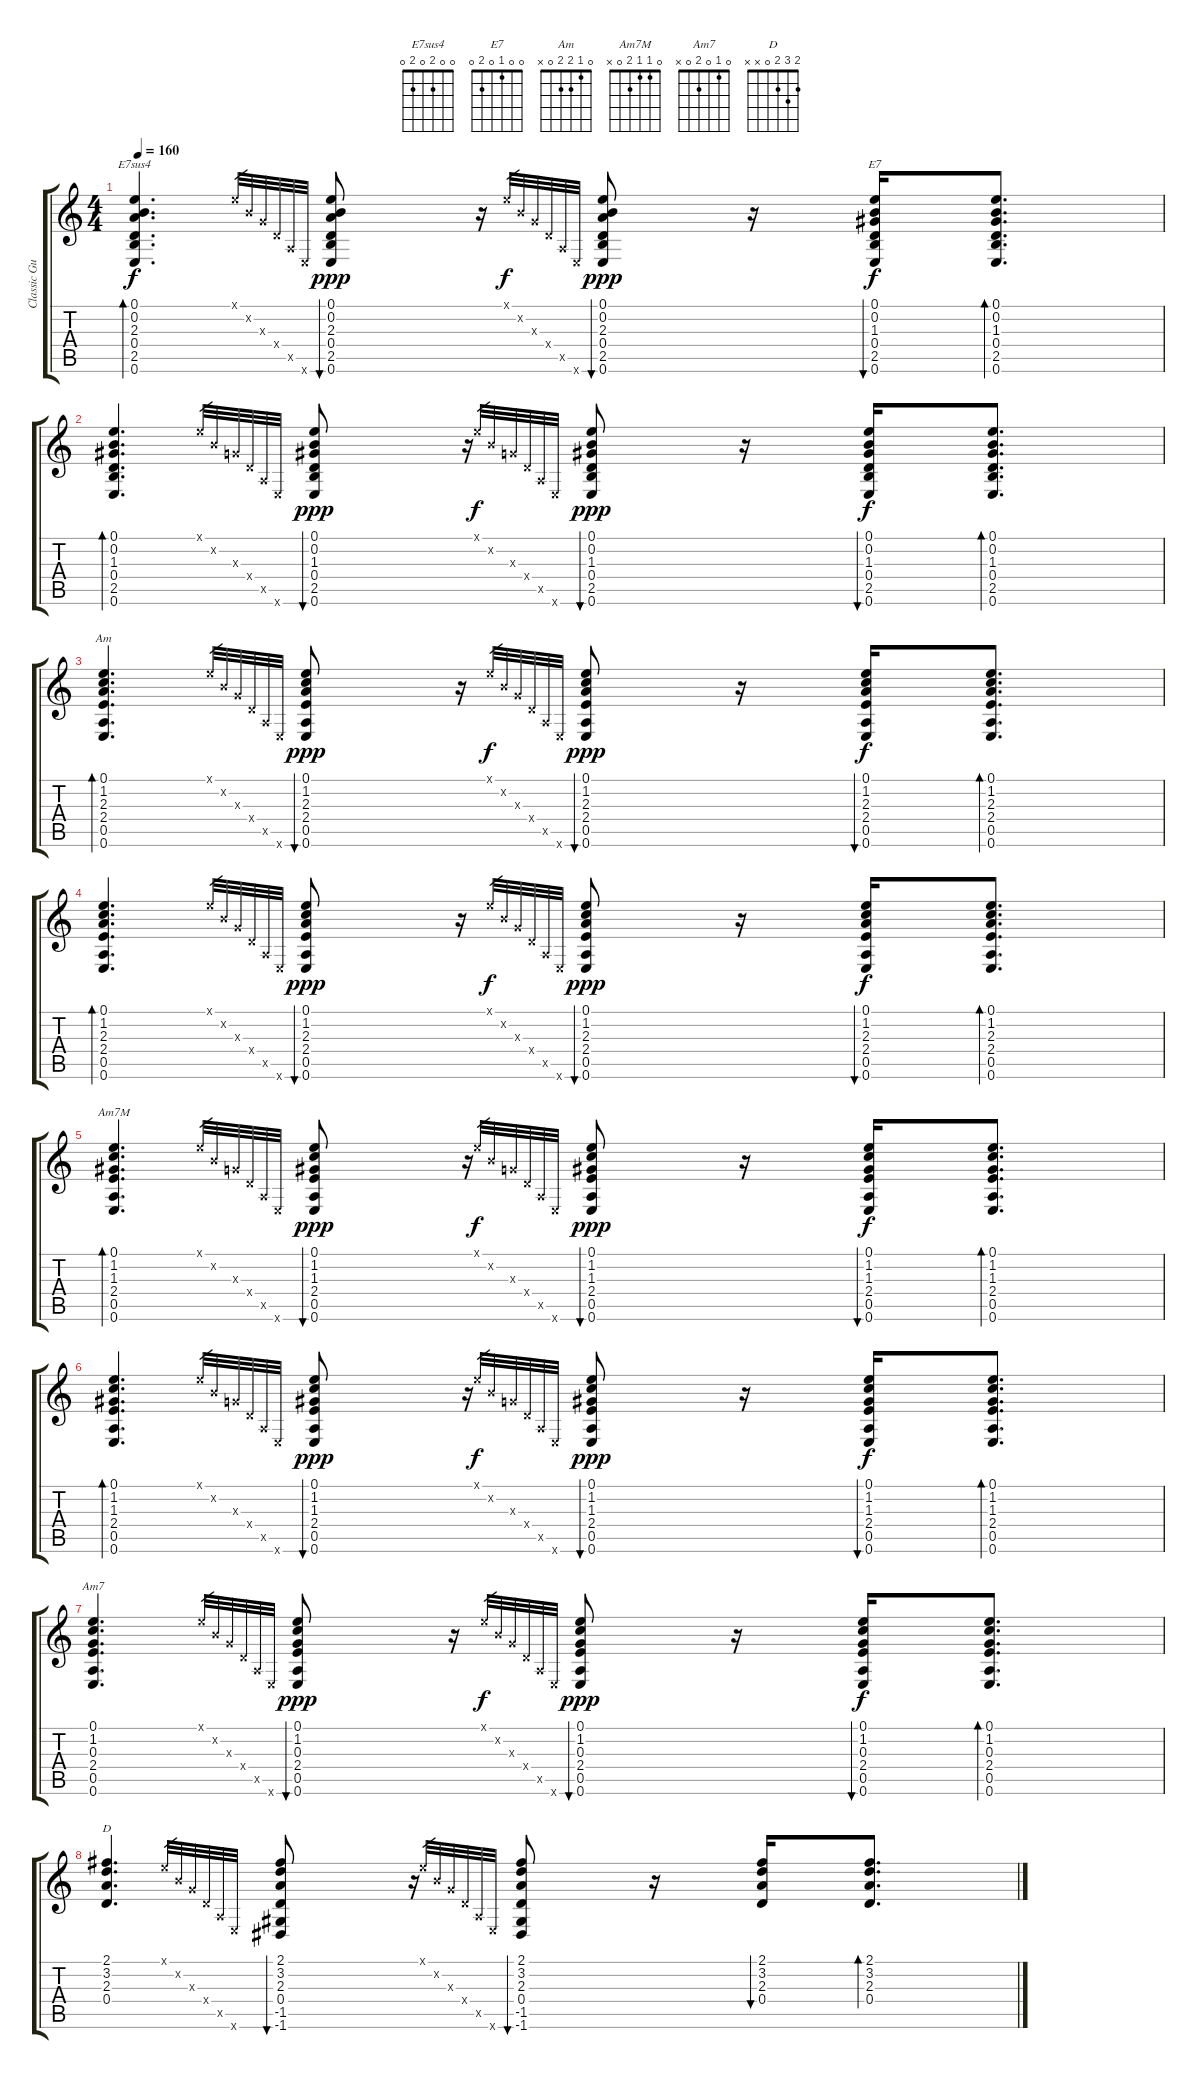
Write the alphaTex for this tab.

\track ("Classic Guitar" "Classic Gu") {instrument acousticguitarnylon}
\staff {score tabs}
\tuning (E4 B3 G3 D3 A2 E2) {hide}
\chord ("E7sus4" 0 0 2 0 2 0)
\chord ("E7" 0 0 1 0 2 0)
\chord ("Am" 0 1 2 2 0 x)
\chord ("Am7M" 0 1 1 2 0 x)
\chord ("Am7" 0 1 0 2 0 x)
\chord ("D" 2 3 2 0 x x)
\ts (4 4)
\tempo 160
\clef g2
\ks c
(0.1 0.2 2.3 0.4 2.5 0.6).4{d bd 240 ch "E7sus4" dy f} 0.1{x}.32{gr} 0.2{x}.32{gr} 0.3{x}.32{gr} 0.4{x}.32{gr} 0.5{x}.32{gr} 0.6{x}.32{gr} (0.1 0.2 2.3 0.4 2.5 0.6).8{bu 30 dy ppp} r.16 0.1{x}.32{gr dy f} 0.2{x}.32{gr} 0.3{x}.32{gr} 0.4{x}.32{gr} 0.5{x}.32{gr} 0.6{x}.32{gr} (0.1 0.2 2.3 0.4 2.5 0.6).8{bu 30 dy ppp} r.16 (0.1 0.2 1.3 0.4 2.5 0.6).16{bu 30 ch "E7" dy f} (0.1 0.2 1.3 0.4 2.5 0.6).8{d bd 120} |
(0.1 0.2 1.3 0.4 2.5 0.6).4{d bd 240} 0.1{x}.32{gr} 0.2{x}.32{gr} 0.3{x}.32{gr} 0.4{x}.32{gr} 0.5{x}.32{gr} 0.6{x}.32{gr} (0.1 0.2 1.3 0.4 2.5 0.6).8{bu 30 dy ppp} r.16 0.1{x}.32{gr dy f} 0.2{x}.32{gr} 0.3{x}.32{gr} 0.4{x}.32{gr} 0.5{x}.32{gr} 0.6{x}.32{gr} (0.1 0.2 1.3 0.4 2.5 0.6).8{bu 30 dy ppp} r.16 (0.1 0.2 1.3 0.4 2.5 0.6).16{bu 30 dy f} (0.1 0.2 1.3 0.4 2.5 0.6).8{d bd 120} |
(0.1 1.2 2.3 2.4 0.5 0.6).4{d bd 240 ch "Am"} 0.1{x}.32{gr} 0.2{x}.32{gr} 0.3{x}.32{gr} 0.4{x}.32{gr} 0.5{x}.32{gr} 0.6{x}.32{gr} (0.1 1.2 2.3 2.4 0.5 0.6).8{bu 30 dy ppp} r.16 0.1{x}.32{gr dy f} 0.2{x}.32{gr} 0.3{x}.32{gr} 0.4{x}.32{gr} 0.5{x}.32{gr} 0.6{x}.32{gr} (0.1 1.2 2.3 2.4 0.5 0.6).8{bu 30 dy ppp} r.16 (0.1 1.2 2.3 2.4 0.5 0.6).16{bu 30 dy f} (0.1 1.2 2.3 2.4 0.5 0.6).8{d bd 120} |
(0.1 1.2 2.3 2.4 0.5 0.6).4{d bd 240} 0.1{x}.32{gr} 0.2{x}.32{gr} 0.3{x}.32{gr} 0.4{x}.32{gr} 0.5{x}.32{gr} 0.6{x}.32{gr} (0.1 1.2 2.3 2.4 0.5 0.6).8{bu 30 dy ppp} r.16 0.1{x}.32{gr dy f} 0.2{x}.32{gr} 0.3{x}.32{gr} 0.4{x}.32{gr} 0.5{x}.32{gr} 0.6{x}.32{gr} (0.1 1.2 2.3 2.4 0.5 0.6).8{bu 30 dy ppp} r.16 (0.1 1.2 2.3 2.4 0.5 0.6).16{bu 30 dy f} (0.1 1.2 2.3 2.4 0.5 0.6).8{d bd 120} |
(0.1 1.2 1.3 2.4 0.5 0.6).4{d bd 240 ch "Am7M"} 0.1{x}.32{gr} 0.2{x}.32{gr} 0.3{x}.32{gr} 0.4{x}.32{gr} 0.5{x}.32{gr} 0.6{x}.32{gr} (0.1 1.2 1.3 2.4 0.5 0.6).8{bu 30 dy ppp} r.16 0.1{x}.32{gr dy f} 0.2{x}.32{gr} 0.3{x}.32{gr} 0.4{x}.32{gr} 0.5{x}.32{gr} 0.6{x}.32{gr} (0.1 1.2 1.3 2.4 0.5 0.6).8{bu 30 dy ppp} r.16 (0.1 1.2 1.3 2.4 0.5 0.6).16{bu 30 dy f} (0.1 1.2 1.3 2.4 0.5 0.6).8{d bd 120} |
(0.1 1.2 1.3 2.4 0.5 0.6).4{d bd 240} 0.1{x}.32{gr} 0.2{x}.32{gr} 0.3{x}.32{gr} 0.4{x}.32{gr} 0.5{x}.32{gr} 0.6{x}.32{gr} (0.1 1.2 1.3 2.4 0.5 0.6).8{bu 30 dy ppp} r.16 0.1{x}.32{gr dy f} 0.2{x}.32{gr} 0.3{x}.32{gr} 0.4{x}.32{gr} 0.5{x}.32{gr} 0.6{x}.32{gr} (0.1 1.2 1.3 2.4 0.5 0.6).8{bu 30 dy ppp} r.16 (0.1 1.2 1.3 2.4 0.5 0.6).16{bu 30 dy f} (0.1 1.2 1.3 2.4 0.5 0.6).8{d bd 120} |
(0.1 1.2 0.3 2.4 0.5 0.6).4{d ch "Am7"} 0.1{x}.32{gr} 0.2{x}.32{gr} 0.3{x}.32{gr} 0.4{x}.32{gr} 0.5{x}.32{gr} 0.6{x}.32{gr} (0.1 1.2 0.3 2.4 0.5 0.6).8{bu 30 dy ppp} r.16 0.1{x}.32{gr dy f} 0.2{x}.32{gr} 0.3{x}.32{gr} 0.4{x}.32{gr} 0.5{x}.32{gr} 0.6{x}.32{gr} (0.1 1.2 0.3 2.4 0.5 0.6).8{bu 30 dy ppp} r.16 (0.1 1.2 0.3 2.4 0.5 0.6).16{bu 30 dy f} (0.1 1.2 0.3 2.4 0.5 0.6).8{d bd 120} |
(2.1 3.2 2.3 0.4).4{d ch "D"} 0.1{x}.32{gr} 0.2{x}.32{gr} 0.3{x}.32{gr} 0.4{x}.32{gr} 0.5{x}.32{gr} 0.6{x}.32{gr} (2.1 3.2 2.3 0.4 -1.5 -1.6).8{bu 30} r.16 0.1{x}.32{gr} 0.2{x}.32{gr} 0.3{x}.32{gr} 0.4{x}.32{gr} 0.5{x}.32{gr} 0.6{x}.32{gr} (2.1 3.2 2.3 0.4 -1.5 -1.6).8{bu 30} r.16 (2.1 3.2 2.3 0.4).16{bu 30} (2.1 3.2 2.3 0.4).8{d bd 120}
